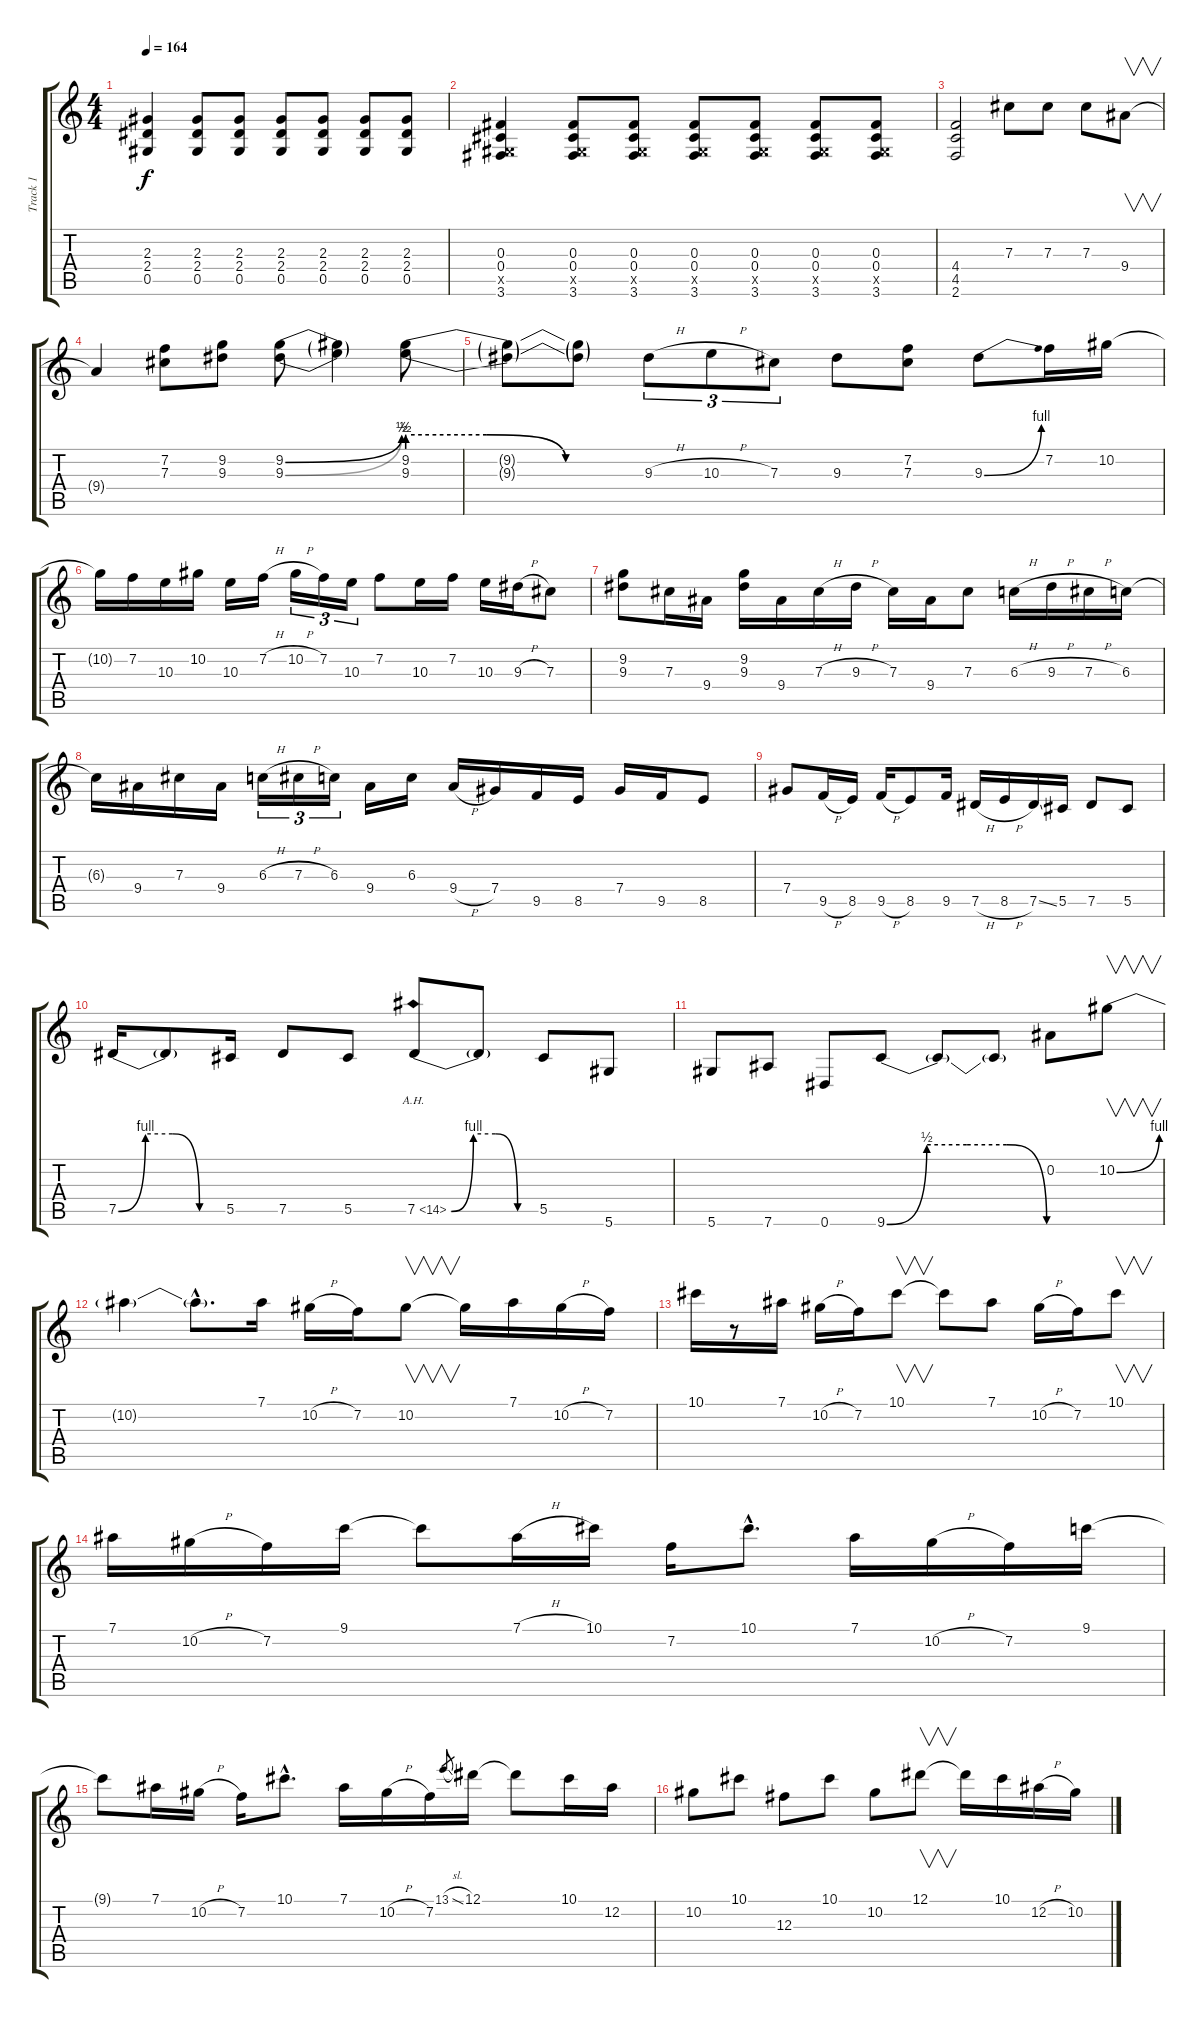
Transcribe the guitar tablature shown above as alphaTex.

\track ("Track 1" "Track 1") {instrument overdrivenguitar}
\staff {score tabs}
\tuning (Eb4 Bb3 Gb3 Db3 Ab2 Eb2) {hide}
\ts (4 4)
\tempo 164
\clef g2
\ks c
(2.3 2.4 0.5).4{dy f} (2.3 2.4 0.5).8 (2.3 2.4 0.5).8 (2.3 2.4 0.5).8 (2.3 2.4 0.5).8 (2.3 2.4 0.5).8 (2.3 2.4 0.5).8 |
(0.3 0.4 0.5{x} 3.6).4 (0.3 0.4 0.5{x} 3.6).8 (0.3 0.4 0.5{x} 3.6).8 (0.3 0.4 0.5{x} 3.6).8 (0.3 0.4 0.5{x} 3.6).8 (0.3 0.4 0.5{x} 3.6).8 (0.3 0.4 0.5{x} 3.6).8 |
(4.4 4.5 2.6).2 7.3.8 7.3.8 7.3.8 9.4.8{v} |
9.4{t}.4 (7.2 7.3).8 (9.2 9.3).8 (9.2{be (bend 0 0 60 2)} 9.3{be (bend 0 0 60 2)}).8 (9.2{t} 9.3{t}).4 (9.2{be (custom 0 2 20 2 40 0 60 0)} 9.3{be (custom 0 2 20 2 40 0 60 0)}).8 |
(9.2{t} 9.3{t}).8 (9.2{t} 9.3{t}).8 9.3{h}.8{tu (3 2)} 10.3{h}.8{tu (3 2)} 7.3.8{tu (3 2)} 9.3.8 (7.2 7.3).8 9.3{be (bend 0 0 60 4)}.8 7.2.16 10.2.16 |
10.2{t}.16 7.2.16 10.3.16 10.2.16 10.3.16 7.2{h}.16 10.2{h}.16{tu (3 2)} 7.2.16{tu (3 2)} 10.3.16{tu (3 2)} 7.2.8 10.3.16 7.2.16 10.3.16 9.3{h}.16 7.3.8 |
(9.2 9.3).8 7.3.16 9.4.16 (9.2 9.3).16 9.4.16 7.3{h}.16 9.3{h}.16 7.3.16 9.4.16 7.3.8 6.3{h}.16 9.3{h}.16 7.3{h}.16 6.3.16 |
6.3{t}.16 9.4.16 7.3.16 9.4.16 6.3{h}.16{tu (3 2)} 7.3{h}.16{tu (3 2)} 6.3.16{tu (3 2)} 9.4.16 6.3.16 9.4{h}.16 7.4.16 9.5.16 8.5.16 7.4.16 9.5.16 8.5.8 |
7.4.8 9.5{h}.16 8.5.16 9.5{h}.16 8.5.8 9.5.16 7.5{h}.16 8.5{h}.16 7.5{ss}.16 5.5.16 7.5.8 5.5.8 |
7.5{be (custom 0 0 15 4 30 4 45 0 60 0)}.16 7.5{t}.8 5.5.16 7.5.8 5.5.8 7.5{be (custom 0 0 15 4 30 4 45 0 60 0) ah 7}.8 7.5{t}.8 5.5.8 5.6.8 |
5.6.8 7.6.8 0.6.8 9.6{be (custom 0 0 15 2 30 2 45 2 60 0)}.8 9.6{t}.8 9.6{t}.8 0.2.8 10.2{be (bend 0 0 60 4)}.8{v} |
10.2{t}.4 10.2{hac t}.8{d} 7.1.16 10.2{h}.16 7.2.16 10.2.8{v} 10.2{t}.16 7.1.16 10.2{h}.16 7.2.16 |
10.1.16 r.8 7.1.16 10.2{h}.16 7.2.16 10.1.8{v} 10.1{t}.8 7.1.8 10.2{h}.16 7.2.16 10.1.8{v} |
7.1.16 10.2{h}.16 7.2.16 9.1.16 9.1{t}.8 7.1{h}.16 10.1.16 7.2.16 10.1{hac}.8{d} 7.1.16 10.2{h}.16 7.2.16 9.1.16 |
9.1{t}.8 7.1.16 10.2{h}.16 7.2.16 10.1{hac}.8{d} 7.1.16 10.2{h}.16 7.2.16 13.1{sl}.8{gr} 12.1.16 12.1{t}.8 10.1.16 12.2.16 |
10.2.8 10.1.8 12.3.8 10.1.8 10.2.8 12.1.8{v} 12.1{t}.16 10.1.16 12.2{h}.16 10.2.16
